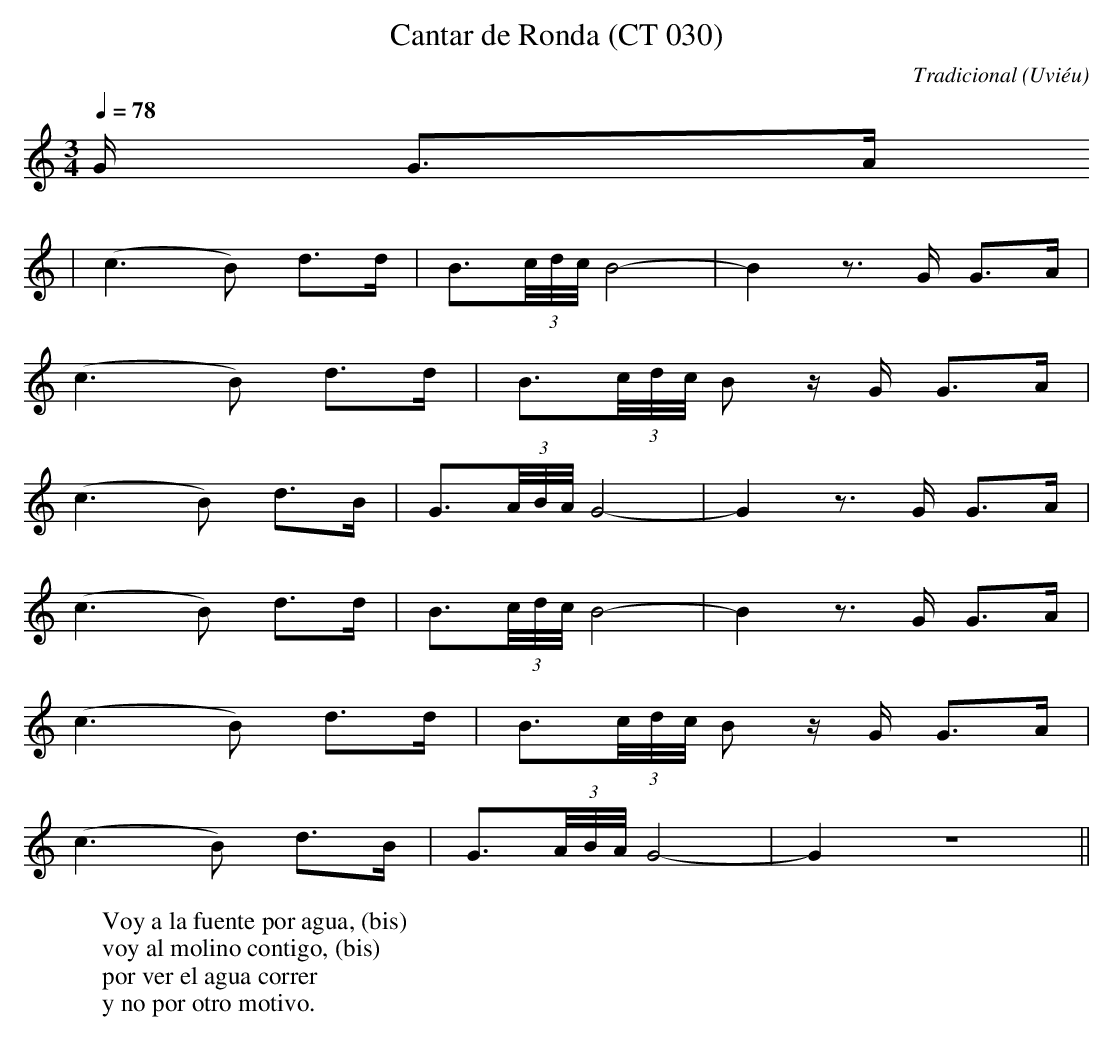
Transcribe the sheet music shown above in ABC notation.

X:1
T:Cantar de Ronda (CT 030)
C:Tradicional
O:Uviéu
M:3/4
L:1/8
Q:1/4=78
W:Voy a la fuente por agua, (bis)
W:voy al molino contigo, (bis)
W:por ver el agua correr
W:y no por otro motivo.
K:C
G/ G>A
|(c3 B) d>d|B3/2(3c//d//c// B4-|B2 z3/2 G/ G>A|
(c3 B) d>d|B3/2(3c//d//c// B z/ G/ G>A|
(c3 B) d>B|G3/2(3A//B//A// G4-|G2 z3/2 G/ G>A|
(c3 B) d>d|B3/2(3c//d//c// B4-|B2 z3/2 G/ G>A|
(c3 B) d>d|B3/2(3c//d//c// B z/ G/ G>A|
(c3 B) d>B|G3/2(3A//B//A// G4-|G2 z6||
